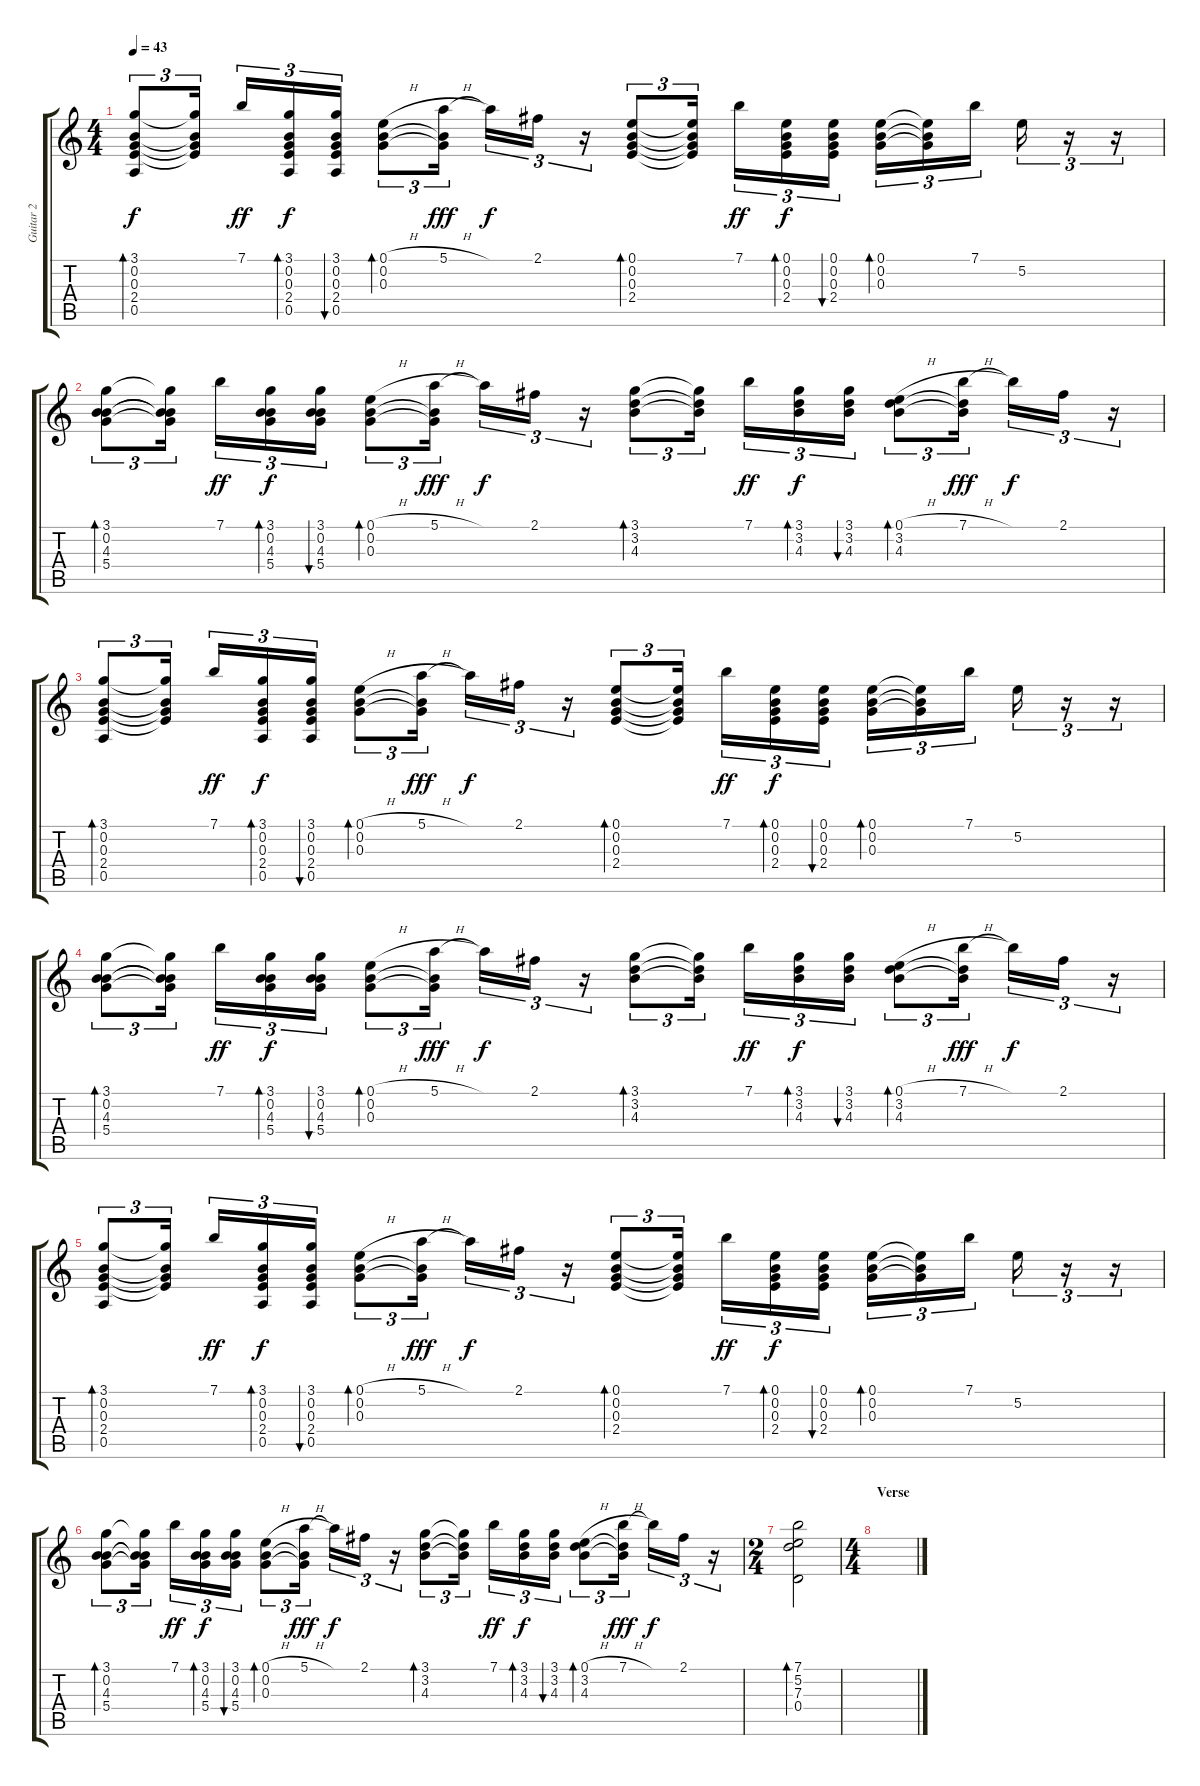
\track ("Guitar 2" "Guitar 2") {instrument acousticguitarnylon}
\staff {score tabs}
\tuning (E4 B3 G3 D3 A2 E2) {hide}
\ts (4 4)
\tempo 43
\clef g2
\ks c
(3.1 0.2 0.3 2.4 0.5).8{tu (3 2) bd 30 dy f} (3.1{t} 0.2{t} 0.3{t} 2.4{t}).16{tu (3 2)} 7.1.16{tu (3 2) dy ff} (3.1 0.2 0.3 2.4 0.5).16{tu (3 2) bd 30 dy f} (3.1 0.2 0.3 2.4 0.5).16{tu (3 2) bu 30} (0.1{h} 0.2 0.3).8{tu (3 2) bd 30} (5.1{h} 0.2{t} 0.3{t}).16{tu (3 2) dy fff} 5.1{t}.16{tu (3 2) dy f} 2.1.16{tu (3 2)} r.16{tu (3 2)} (0.1 0.2 0.3 2.4).8{tu (3 2) bd 30} (0.1{t} 0.2{t} 0.3{t} 2.4{t}).16{tu (3 2)} 7.1.16{tu (3 2) dy ff} (0.1 0.2 0.3 2.4).16{tu (3 2) bd 30 dy f} (0.1 0.2 0.3 2.4).16{tu (3 2) bu 30} (0.1 0.2 0.3).16{tu (3 2) bd 30} (0.1{t} 0.2{t} 0.3{t}).16{tu (3 2)} 7.1.16{tu (3 2)} 5.2.16{tu (3 2)} r.16{tu (3 2)} r.16{tu (3 2)} |
(3.1 0.2 4.3 5.4).8{tu (3 2) bd 30} (3.1{t} 0.2{t} 4.3{t} 5.4{t}).16{tu (3 2)} 7.1.16{tu (3 2) dy ff} (3.1 0.2 4.3 5.4).16{tu (3 2) bd 30 dy f} (3.1 0.2 4.3 5.4).16{tu (3 2) bu 30} (0.1{h} 0.2 0.3).8{tu (3 2) bd 30} (5.1{h} 0.2{t} 0.3{t}).16{tu (3 2) dy fff} 5.1{t}.16{tu (3 2) dy f} 2.1.16{tu (3 2)} r.16{tu (3 2)} (3.1 3.2 4.3).8{tu (3 2) bd 30} (3.1{t} 3.2{t} 4.3{t}).16{tu (3 2)} 7.1.16{tu (3 2) dy ff} (3.1 3.2 4.3).16{tu (3 2) bd 30 dy f} (3.1 3.2 4.3).16{tu (3 2) bu 30} (0.1{h} 3.2 4.3).8{tu (3 2) bd 30} (7.1{h} 3.2{t} 4.3{t}).16{tu (3 2) dy fff} 7.1{t}.16{tu (3 2) dy f} 2.1.16{tu (3 2)} r.16{tu (3 2)} |
(3.1 0.2 0.3 2.4 0.5).8{tu (3 2) bd 30} (3.1{t} 0.2{t} 0.3{t} 2.4{t}).16{tu (3 2)} 7.1.16{tu (3 2) dy ff} (3.1 0.2 0.3 2.4 0.5).16{tu (3 2) bd 30 dy f} (3.1 0.2 0.3 2.4 0.5).16{tu (3 2) bu 30} (0.1{h} 0.2 0.3).8{tu (3 2) bd 30} (5.1{h} 0.2{t} 0.3{t}).16{tu (3 2) dy fff} 5.1{t}.16{tu (3 2) dy f} 2.1.16{tu (3 2)} r.16{tu (3 2)} (0.1 0.2 0.3 2.4).8{tu (3 2) bd 30} (0.1{t} 0.2{t} 0.3{t} 2.4{t}).16{tu (3 2)} 7.1.16{tu (3 2) dy ff} (0.1 0.2 0.3 2.4).16{tu (3 2) bd 30 dy f} (0.1 0.2 0.3 2.4).16{tu (3 2) bu 30} (0.1 0.2 0.3).16{tu (3 2) bd 30} (0.1{t} 0.2{t} 0.3{t}).16{tu (3 2)} 7.1.16{tu (3 2)} 5.2.16{tu (3 2)} r.16{tu (3 2)} r.16{tu (3 2)} |
(3.1 0.2 4.3 5.4).8{tu (3 2) bd 30} (3.1{t} 0.2{t} 4.3{t} 5.4{t}).16{tu (3 2)} 7.1.16{tu (3 2) dy ff} (3.1 0.2 4.3 5.4).16{tu (3 2) bd 30 dy f} (3.1 0.2 4.3 5.4).16{tu (3 2) bu 30} (0.1{h} 0.2 0.3).8{tu (3 2) bd 30} (5.1{h} 0.2{t} 0.3{t}).16{tu (3 2) dy fff} 5.1{t}.16{tu (3 2) dy f} 2.1.16{tu (3 2)} r.16{tu (3 2)} (3.1 3.2 4.3).8{tu (3 2) bd 30} (3.1{t} 3.2{t} 4.3{t}).16{tu (3 2)} 7.1.16{tu (3 2) dy ff} (3.1 3.2 4.3).16{tu (3 2) bd 30 dy f} (3.1 3.2 4.3).16{tu (3 2) bu 30} (0.1{h} 3.2 4.3).8{tu (3 2) bd 30} (7.1{h} 3.2{t} 4.3{t}).16{tu (3 2) dy fff} 7.1{t}.16{tu (3 2) dy f} 2.1.16{tu (3 2)} r.16{tu (3 2)} |
(3.1 0.2 0.3 2.4 0.5).8{tu (3 2) bd 30} (3.1{t} 0.2{t} 0.3{t} 2.4{t}).16{tu (3 2)} 7.1.16{tu (3 2) dy ff} (3.1 0.2 0.3 2.4 0.5).16{tu (3 2) bd 30 dy f} (3.1 0.2 0.3 2.4 0.5).16{tu (3 2) bu 30} (0.1{h} 0.2 0.3).8{tu (3 2) bd 30} (5.1{h} 0.2{t} 0.3{t}).16{tu (3 2) dy fff} 5.1{t}.16{tu (3 2) dy f} 2.1.16{tu (3 2)} r.16{tu (3 2)} (0.1 0.2 0.3 2.4).8{tu (3 2) bd 30} (0.1{t} 0.2{t} 0.3{t} 2.4{t}).16{tu (3 2)} 7.1.16{tu (3 2) dy ff} (0.1 0.2 0.3 2.4).16{tu (3 2) bd 30 dy f} (0.1 0.2 0.3 2.4).16{tu (3 2) bu 30} (0.1 0.2 0.3).16{tu (3 2) bd 30} (0.1{t} 0.2{t} 0.3{t}).16{tu (3 2)} 7.1.16{tu (3 2)} 5.2.16{tu (3 2)} r.16{tu (3 2)} r.16{tu (3 2)} |
(3.1 0.2 4.3 5.4).8{tu (3 2) bd 30} (3.1{t} 0.2{t} 4.3{t} 5.4{t}).16{tu (3 2)} 7.1.16{tu (3 2) dy ff} (3.1 0.2 4.3 5.4).16{tu (3 2) bd 30 dy f} (3.1 0.2 4.3 5.4).16{tu (3 2) bu 30} (0.1{h} 0.2 0.3).8{tu (3 2) bd 30} (5.1{h} 0.2{t} 0.3{t}).16{tu (3 2) dy fff} 5.1{t}.16{tu (3 2) dy f} 2.1.16{tu (3 2)} r.16{tu (3 2)} (3.1 3.2 4.3).8{tu (3 2) bd 30} (3.1{t} 3.2{t} 4.3{t}).16{tu (3 2)} 7.1.16{tu (3 2) dy ff} (3.1 3.2 4.3).16{tu (3 2) bd 30 dy f} (3.1 3.2 4.3).16{tu (3 2) bu 30} (0.1{h} 3.2 4.3).8{tu (3 2) bd 30} (7.1{h} 3.2{t} 4.3{t}).16{tu (3 2) dy fff} 7.1{t}.16{tu (3 2) dy f} 2.1.16{tu (3 2)} r.16{tu (3 2)} |
\ts (2 4)
(7.1 5.2 7.3 0.4).2{bd 240} |
\ts (4 4)
\section ("" "Verse")
